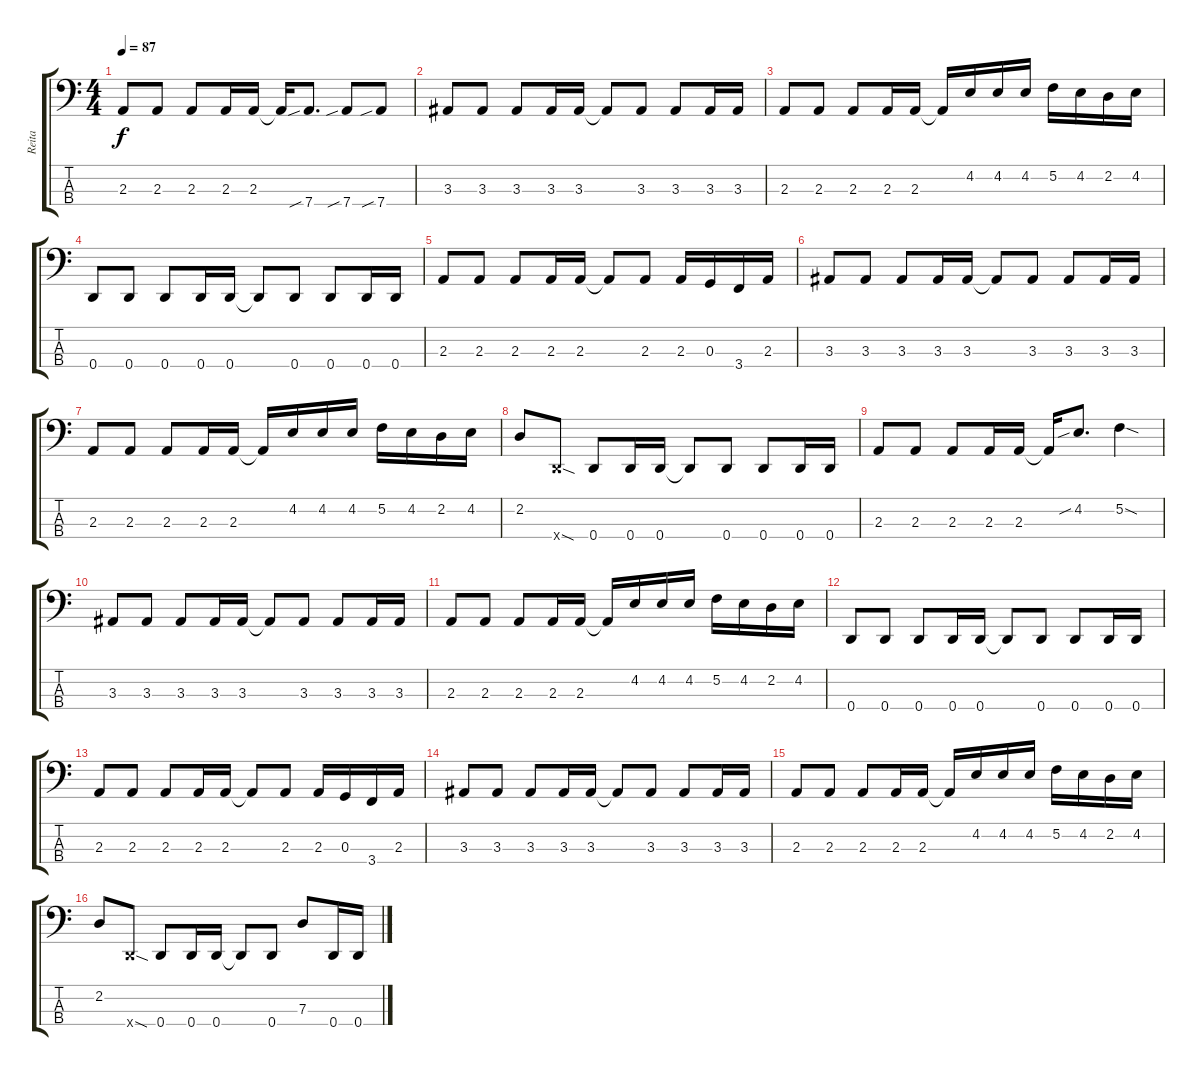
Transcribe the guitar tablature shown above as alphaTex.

\track ("Reita" "Reita") {instrument electricbasspick}
\staff {score tabs}
\tuning (F2 C2 G1 D1) {hide}
\ts (4 4)
\tempo 87
\clef f4
\ks c
2.3.8{dy f} 2.3.8 2.3.8 2.3.16 2.3.16 2.3{t}.16 7.4{sib}.8{d} 7.4{sib}.8 7.4{sib}.8 |
3.3.8 3.3.8 3.3.8 3.3.16 3.3.16 3.3{t}.8 3.3.8 3.3.8 3.3.16 3.3.16 |
2.3.8 2.3.8 2.3.8 2.3.16 2.3.16 2.3{t}.16 4.2.16 4.2.16 4.2.16 5.2.16 4.2.16 2.2.16 4.2.16 |
0.4.8 0.4.8 0.4.8 0.4.16 0.4.16 0.4{t}.8 0.4.8 0.4.8 0.4.16 0.4.16 |
2.3.8 2.3.8 2.3.8 2.3.16 2.3.16 2.3{t}.8 2.3.8 2.3.16 0.3.16 3.4.16 2.3.16 |
3.3.8 3.3.8 3.3.8 3.3.16 3.3.16 3.3{t}.8 3.3.8 3.3.8 3.3.16 3.3.16 |
2.3.8 2.3.8 2.3.8 2.3.16 2.3.16 2.3{t}.16 4.2.16 4.2.16 4.2.16 5.2.16 4.2.16 2.2.16 4.2.16 |
2.2.8 0.4{sod x}.8 0.4.8 0.4.16 0.4.16 0.4{t}.8 0.4.8 0.4.8 0.4.16 0.4.16 |
2.3.8 2.3.8 2.3.8 2.3.16 2.3.16 2.3{t}.16 4.2{sib}.8{d} 5.2{sod}.4 |
3.3.8 3.3.8 3.3.8 3.3.16 3.3.16 3.3{t}.8 3.3.8 3.3.8 3.3.16 3.3.16 |
2.3.8 2.3.8 2.3.8 2.3.16 2.3.16 2.3{t}.16 4.2.16 4.2.16 4.2.16 5.2.16 4.2.16 2.2.16 4.2.16 |
0.4.8 0.4.8 0.4.8 0.4.16 0.4.16 0.4{t}.8 0.4.8 0.4.8 0.4.16 0.4.16 |
2.3.8 2.3.8 2.3.8 2.3.16 2.3.16 2.3{t}.8 2.3.8 2.3.16 0.3.16 3.4.16 2.3.16 |
3.3.8 3.3.8 3.3.8 3.3.16 3.3.16 3.3{t}.8 3.3.8 3.3.8 3.3.16 3.3.16 |
2.3.8 2.3.8 2.3.8 2.3.16 2.3.16 2.3{t}.16 4.2.16 4.2.16 4.2.16 5.2.16 4.2.16 2.2.16 4.2.16 |
2.2.8 0.4{sod x}.8 0.4.8 0.4.16 0.4.16 0.4{t}.8 0.4.8 7.3.8 0.4.16 0.4.16
